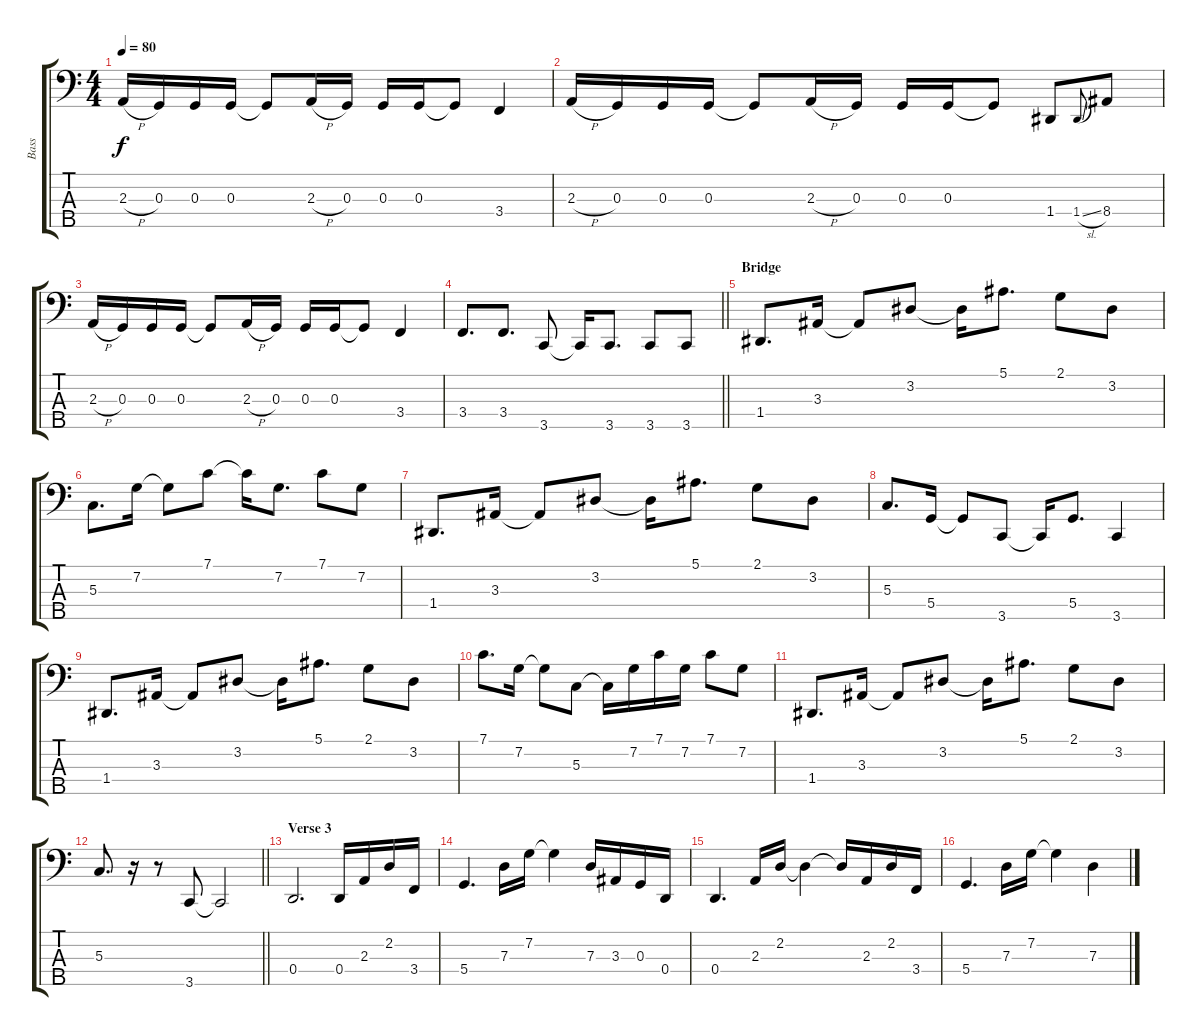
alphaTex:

\track ("Bass" "Bass") {instrument electricbassfinger}
\staff {score tabs}
\tuning (F2 C2 G1 D1 A0) {hide}
\ts (4 4)
\tempo 80
\clef f4
\ks c
2.3{h}.16{dy f} 0.3.16 0.3.16 0.3.16 0.3{t}.8 2.3{h}.16 0.3.16 0.3.16 0.3.16 0.3{t}.8 3.4.4 |
2.3{h}.16 0.3.16 0.3.16 0.3.16 0.3{t}.8 2.3{h}.16 0.3.16 0.3.16 0.3.16 0.3{t}.8 1.4.8 1.4{sl}.8{gr onbeat} 8.4.8 |
2.3{h}.16 0.3.16 0.3.16 0.3.16 0.3{t}.8 2.3{h}.16 0.3.16 0.3.16 0.3.16 0.3{t}.8 3.4.4 |
\barLineRight lightlight
3.4.8{d} 3.4.8{d} 3.5.8 3.5{t}.16 3.5.8{d} 3.5.8 3.5.8 |
\section ("" "Bridge")
1.4.8{d} 3.3.16 3.3{t}.8 3.2.8 3.2{t}.16 5.1.8{d} 2.1.8 3.2.8 |
5.3.8{d} 7.2.16 7.2{t}.8 7.1.8 7.1{t}.16 7.2.8{d} 7.1.8 7.2.8 |
1.4.8{d} 3.3.16 3.3{t}.8 3.2.8 3.2{t}.16 5.1.8{d} 2.1.8 3.2.8 |
5.3.8{d} 5.4.16 5.4{t}.8 3.5.8 3.5{t}.16 5.4.8{d} 3.5.4 |
1.4.8{d} 3.3.16 3.3{t}.8 3.2.8 3.2{t}.16 5.1.8{d} 2.1.8 3.2.8 |
7.1.8{d} 7.2.16 7.2{t}.8 5.3.8 5.3{t}.16 7.2.16 7.1.16 7.2.16 7.1.8 7.2.8 |
1.4.8{d} 3.3.16 3.3{t}.8 3.2.8 3.2{t}.16 5.1.8{d} 2.1.8 3.2.8 |
\barLineRight lightlight
5.3.8{d} r.16 r.8 3.5.8 3.5{t}.2 |
\section ("" "Verse 3")
0.4.2{d} 0.4.16 2.3.16 2.2.16 3.4.16 |
5.4.4{d} 7.3.16 7.2.16 7.2{t}.4 7.3.16 3.3.16 0.3.16 0.4.16 |
0.4.4{d} 2.3.16 2.2.16 2.2{t}.4 2.2{t}.16 2.3.16 2.2.16 3.4.16 |
5.4.4{d} 7.3.16 7.2.16 7.2{t}.4 7.3.4
